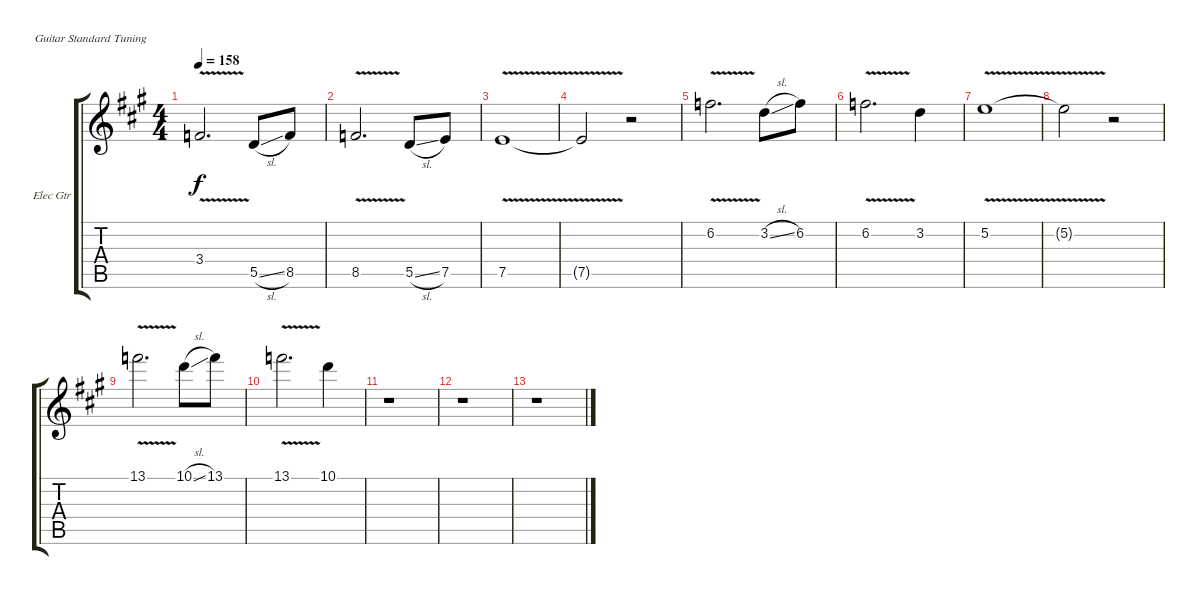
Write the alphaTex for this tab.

\defaultSystemsLayout 4
\bracketExtendMode groupsimilarinstruments
\firstSystemTrackNameOrientation horizontal
\otherSystemsTrackNameOrientation horizontal
\track ("Electric Guitar" "Elec Gtr") {instrument electricguitarclean}
\staff {score tabs}
\tuning (E4 B3 G3 D3 A2 E2)
\ts (4 4)
\tempo 158
\clef g2
\ks a
3.4{v}.2{d dy f} 5.5{sl}.8 8.5.8 |
8.5{v}.2{d} 5.5{sl}.8 7.5.8 |
7.5{v}.1 |
7.5{v t}.2 r.2 |
6.2{v}.2{d} 3.2{sl}.8 6.2.8 |
6.2{v}.2{d} 3.2.4 |
5.2{v}.1 |
5.2{v t}.2 r.2 |
13.1{v}.2{d} 10.1{sl}.8 13.1.8 |
13.1{v}.2{d} 10.1.4 |
r.1 |
r.1 |
r.1
